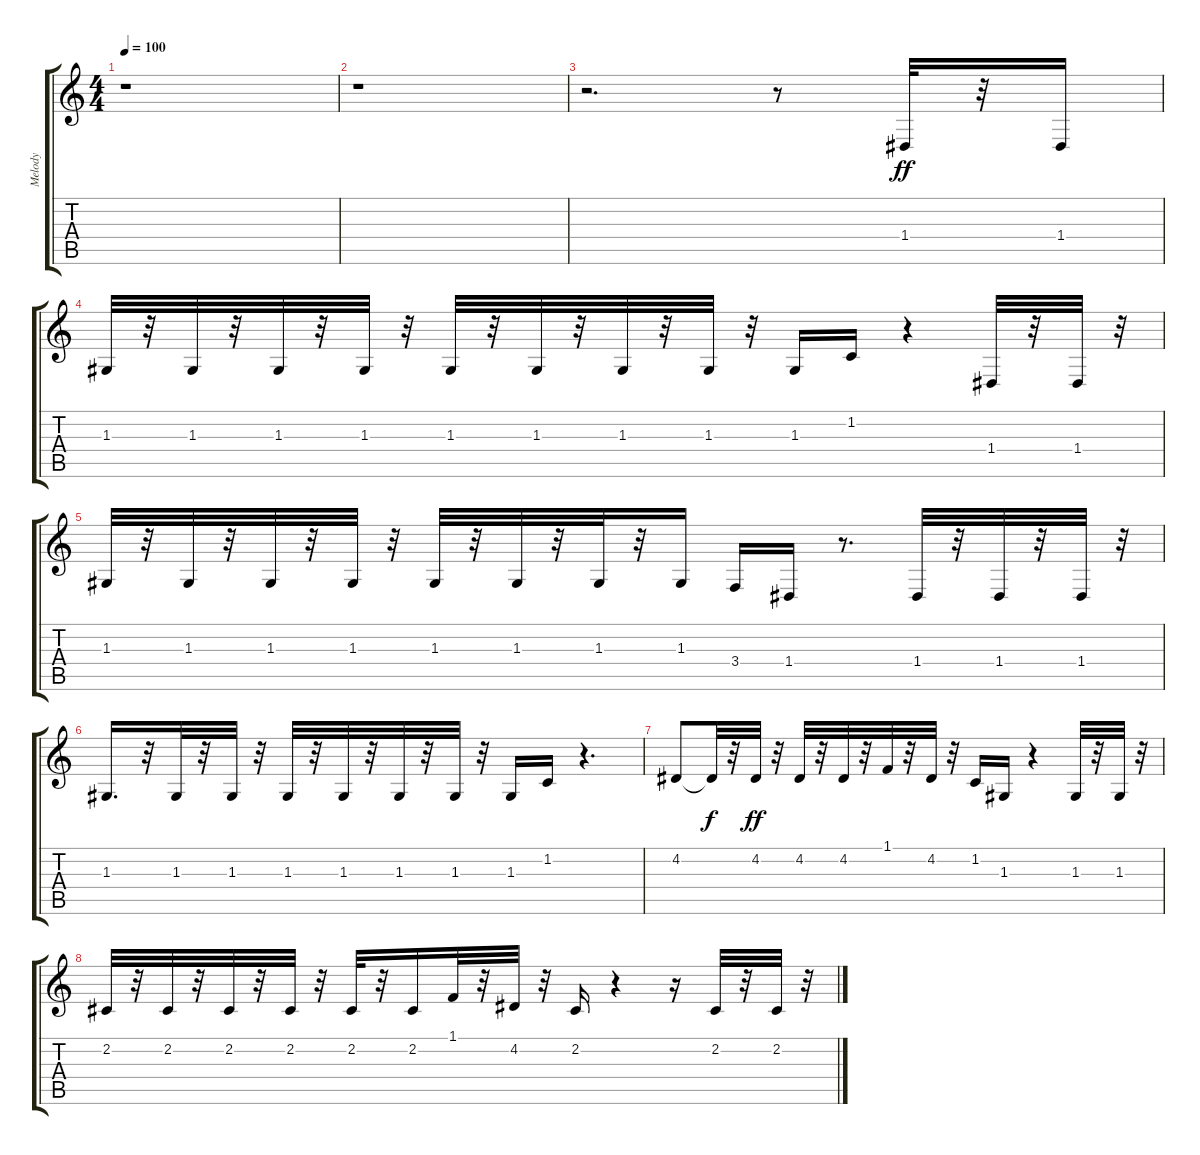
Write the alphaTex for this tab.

\track ("Melody" "Melody") {instrument flute}
\staff {score tabs}
\tuning (E4 B3 G3 D3 A2 E2) {hide}
\ts (4 4)
\tempo 100
\clef g2
\ks c
r.1{dy ff} |
r.1 |
r.2{d} r.8 1.4.32 r.32 1.4.16 |
1.3.32 r.32 1.3.32 r.32 1.3.32 r.32 1.3.32 r.32 1.3.32 r.32 1.3.32 r.32 1.3.32 r.32 1.3.32 r.32 1.3.16 1.2.16 r.4 1.4.32 r.32 1.4.32 r.32 |
1.3.32 r.32 1.3.32 r.32 1.3.32 r.32 1.3.32 r.32 1.3.32 r.32 1.3.32 r.32 1.3.32 r.32 1.3.16 3.4.16 1.4.16 r.8{d} 1.4.32 r.32 1.4.32 r.32 1.4.32 r.32 |
1.3.16{d} r.32 1.3.32 r.32 1.3.32 r.32 1.3.32 r.32 1.3.32 r.32 1.3.32 r.32 1.3.32 r.32 1.3.16 1.2.16 r.4{d} |
4.2.8 4.2{t}.32{dy f} r.32 4.2.32{dy ff} r.32 4.2.32 r.32 4.2.32 r.32 1.1.32 r.32 4.2.32 r.32 1.2.16 1.3.16 r.4 1.3.32 r.32 1.3.32 r.32 |
2.2.32 r.32 2.2.32 r.32 2.2.32 r.32 2.2.32 r.32 2.2.32 r.32 2.2.16 1.1.32 r.32 4.2.32 r.32 2.2.16 r.4 r.16 2.2.32 r.32 2.2.32 r.32
